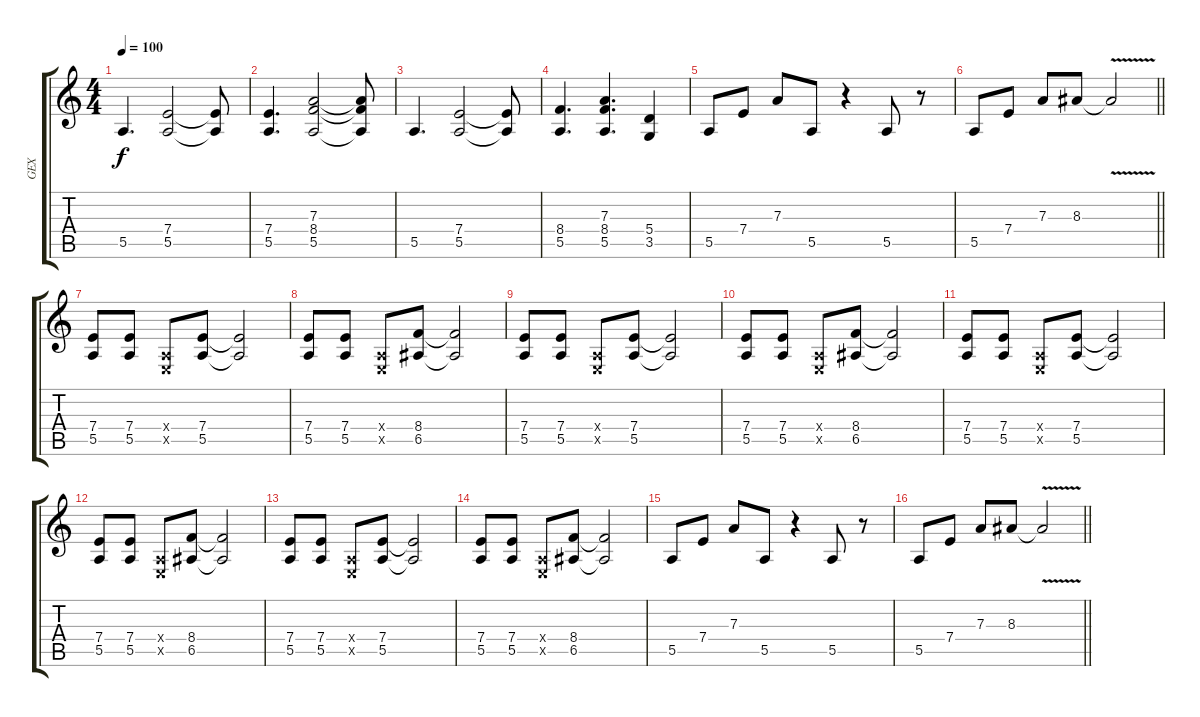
\track ("GEX" "GEX") {instrument distortionguitar}
\staff {score tabs}
\tuning (B3 Gb3 D3 A2 E2 B1) {hide}
\ts (4 4)
\tempo 100
\clef g2
\ks c
5.5.4{d dy f} (7.4 5.5).2 (7.4{t} 5.5{t}).8 |
(7.4 5.5).4{d} (7.3 8.4 5.5).2 (7.3{t} 8.4{t} 5.5{t}).8 |
5.5.4{d} (7.4 5.5).2 (7.4{t} 5.5{t}).8 |
(8.4 5.5).4{d} (7.3 8.4 5.5).4{d} (5.4 3.5).4 |
5.5.8 7.4.8 7.3.8 5.5.8 r.4 5.5.8 r.8 |
\barLineRight lightlight
5.5.8 7.4.8 7.3.8 8.3.8 8.3{v t}.2 |
(7.4 5.5).8 (7.4 5.5).8 (0.4{x} 0.5{x}).8 (7.4 5.5).8 (7.4{t} 5.5{t}).2 |
(7.4 5.5).8 (7.4 5.5).8 (0.4{x} 0.5{x}).8 (8.4 6.5).8 (8.4{t} 6.5{t}).2 |
(7.4 5.5).8 (7.4 5.5).8 (0.4{x} 0.5{x}).8 (7.4 5.5).8 (7.4{t} 5.5{t}).2 |
(7.4 5.5).8 (7.4 5.5).8 (0.4{x} 0.5{x}).8 (8.4 6.5).8 (8.4{t} 6.5{t}).2 |
(7.4 5.5).8 (7.4 5.5).8 (0.4{x} 0.5{x}).8 (7.4 5.5).8 (7.4{t} 5.5{t}).2 |
(7.4 5.5).8 (7.4 5.5).8 (0.4{x} 0.5{x}).8 (8.4 6.5).8 (8.4{t} 6.5{t}).2 |
(7.4 5.5).8 (7.4 5.5).8 (0.4{x} 0.5{x}).8 (7.4 5.5).8 (7.4{t} 5.5{t}).2 |
(7.4 5.5).8 (7.4 5.5).8 (0.4{x} 0.5{x}).8 (8.4 6.5).8 (8.4{t} 6.5{t}).2 |
5.5.8 7.4.8 7.3.8 5.5.8 r.4 5.5.8 r.8 |
\barLineRight lightlight
5.5.8 7.4.8 7.3.8 8.3.8 8.3{v t}.2
